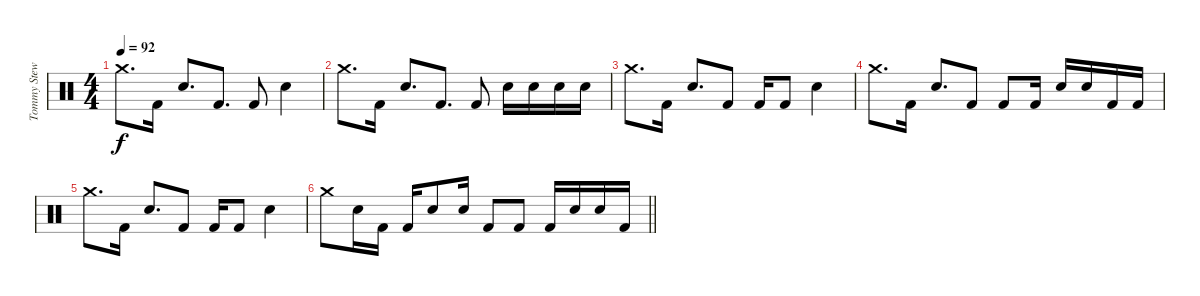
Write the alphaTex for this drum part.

\track ("Tommy Stewart (Drums)" "Tommy Stew") {instrument percussion}
\staff {score}
\articulation defaults
\ts (4 4)
\tempo 92
\clef neutral
\ks c "Crash medium (hit)".8{d dy f} "Kick (hit) 2".16 "Electric Snare (hit)".8{d} "Kick (hit) 2".8{d} "Kick (hit) 2".8 "Electric Snare (hit)".4
|
"Crash medium (hit)".8{d} "Kick (hit) 2".16 "Electric Snare (hit)".8{d} "Kick (hit) 2".8{d} "Kick (hit) 2".8 "Electric Snare (hit)".16 "Electric Snare (hit)".16 "Electric Snare (hit)".16 "Electric Snare (hit)".16 |
"Crash medium (hit)".8{d} "Kick (hit) 2".16 "Electric Snare (hit)".8{d} "Kick (hit) 2".8 "Kick (hit) 2".16 "Kick (hit) 2".8 "Electric Snare (hit)".4 |
"Crash medium (hit)".8{d} "Kick (hit) 2".16 "Electric Snare (hit)".8{d} "Kick (hit) 2".8 "Kick (hit) 2".8 "Kick (hit) 2".16 "Electric Snare (hit)".16 "Electric Snare (hit)".16 "Kick (hit) 2".16 "Kick (hit) 2".16 |
"Crash medium (hit)".8{d} "Kick (hit) 2".16 "Electric Snare (hit)".8{d} "Kick (hit) 2".8 "Kick (hit) 2".16 "Kick (hit) 2".8 "Electric Snare (hit)".4 |
\barLineRight lightlight "Crash medium (hit)".8 "Electric Snare (hit)".16 "Kick (hit) 2".16 "Kick (hit) 2".16 "Electric Snare (hit)".8 "Electric Snare (hit)".16 "Kick (hit) 2".8 "Kick (hit) 2".8 "Kick (hit) 2".16 "Electric Snare (hit)".16 "Electric Snare (hit)".16 "Kick (hit) 2".16
